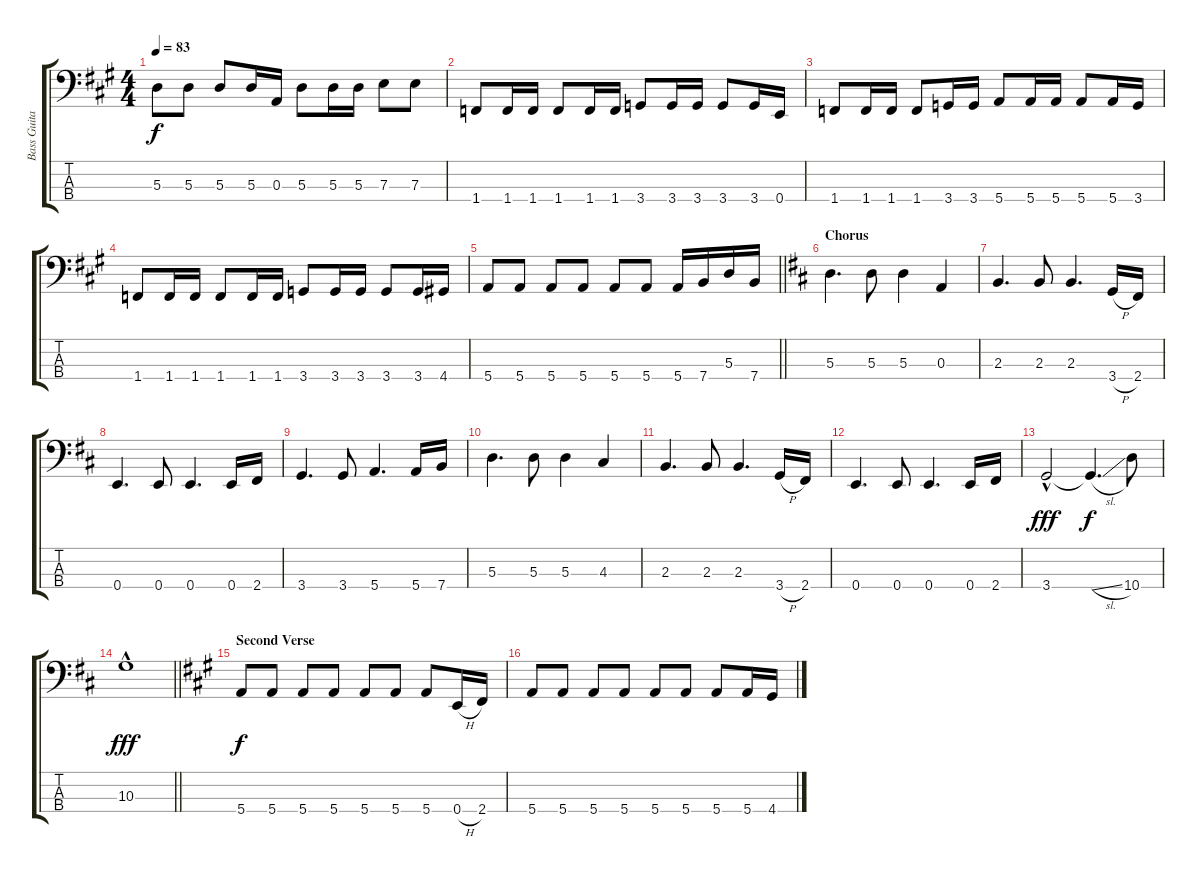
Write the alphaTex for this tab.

\track ("Bass Guitar" "Bass Guita") {instrument electricbassfinger}
\staff {score tabs}
\tuning (G2 D2 A1 E1) {hide}
\ts (4 4)
\tempo 83
\clef f4
\ks a
5.3.8{dy f} 5.3.8 5.3.8 5.3.16 0.3.16 5.3.8 5.3.16 5.3.16 7.3.8 7.3.8 |
1.4.8 1.4.16 1.4.16 1.4.8 1.4.16 1.4.16 3.4.8 3.4.16 3.4.16 3.4.8 3.4.16 0.4.16 |
1.4.8 1.4.16 1.4.16 1.4.8 3.4.16 3.4.16 5.4.8 5.4.16 5.4.16 5.4.8 5.4.16 3.4.16 |
1.4.8 1.4.16 1.4.16 1.4.8 1.4.16 1.4.16 3.4.8 3.4.16 3.4.16 3.4.8 3.4.16 4.4.16 |
\barLineRight lightlight
5.4.8 5.4.8 5.4.8 5.4.8 5.4.8 5.4.8 5.4.16 7.4.16 5.3.16 7.4.16 |
\section ("" "Chorus")
\ks d
5.3.4{d} 5.3.8 5.3.4 0.3.4 |
2.3.4{d} 2.3.8 2.3.4{d} 3.4{h}.16 2.4.16 |
0.4.4{d} 0.4.8 0.4.4{d} 0.4.16 2.4.16 |
3.4.4{d} 3.4.8 5.4.4{d} 5.4.16 7.4.16 |
5.3.4{d} 5.3.8 5.3.4 4.3.4 |
2.3.4{d} 2.3.8 2.3.4{d} 3.4{h}.16 2.4.16 |
0.4.4{d} 0.4.8 0.4.4{d} 0.4.16 2.4.16 |
3.4{hac}.2{dy fff} 3.4{sl t}.4{d dy f} 10.4.8 |
\barLineRight lightlight
10.3{hac}.1{dy fff} |
\section ("" "Second Verse")
\ks a
5.4.8{dy f} 5.4.8 5.4.8 5.4.8 5.4.8 5.4.8 5.4.8 0.4{h}.16 2.4.16 |
5.4.8 5.4.8 5.4.8 5.4.8 5.4.8 5.4.8 5.4.8 5.4.16 4.4.16
